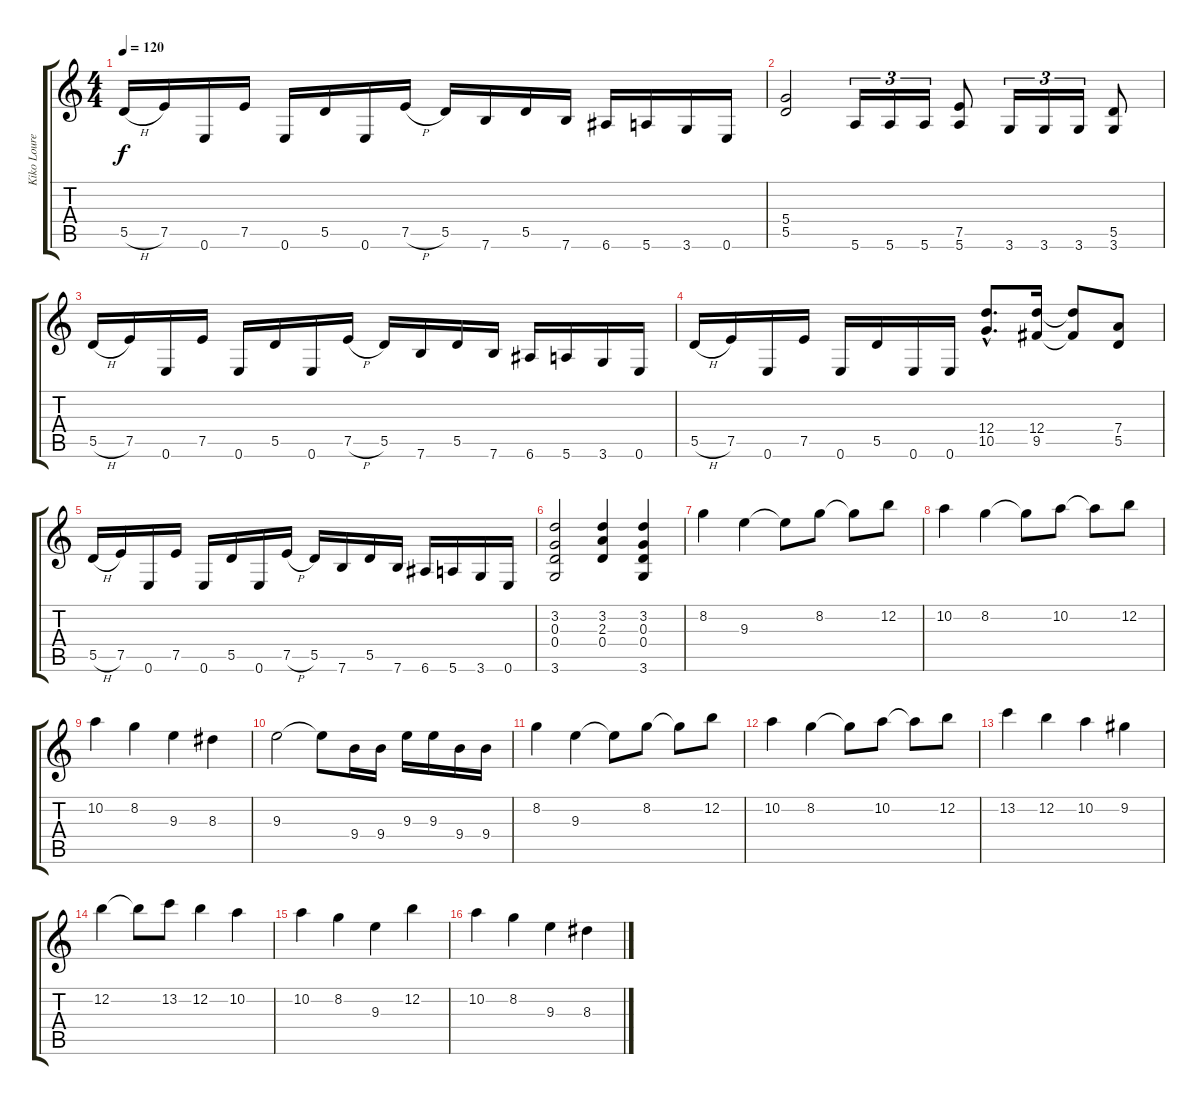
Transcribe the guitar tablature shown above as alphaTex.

\track ("Kiko Loureiro " "Kiko Loure") {instrument distortionguitar}
\staff {score tabs}
\tuning (E4 B3 G3 D3 A2 E2) {hide}
\ts (4 4)
\tempo 120
\clef g2
\ks c
5.5{h}.16{dy f} 7.5.16 0.6.16 7.5.16 0.6.16 5.5.16 0.6.16 7.5{h}.16 5.5.16 7.6.16 5.5.16 7.6.16 6.6.16 5.6.16 3.6.16 0.6.16 |
(5.4 5.5).2 5.6.16{tu (3 2)} 5.6.16{tu (3 2)} 5.6.16{tu (3 2)} (7.5 5.6).8 3.6.16{tu (3 2)} 3.6.16{tu (3 2)} 3.6.16{tu (3 2)} (5.5 3.6).8 |
5.5{h}.16 7.5.16 0.6.16 7.5.16 0.6.16 5.5.16 0.6.16 7.5{h}.16 5.5.16 7.6.16 5.5.16 7.6.16 6.6.16 5.6.16 3.6.16 0.6.16 |
5.5{h}.16 7.5.16 0.6.16 7.5.16 0.6.16 5.5.16 0.6.16 0.6.16 (12.4{hac} 10.5{hac}).8{d} (12.4 9.5).16 (12.4{t} 9.5{t}).8 (7.4 5.5).8 |
5.5{h}.16 7.5.16 0.6.16 7.5.16 0.6.16 5.5.16 0.6.16 7.5{h}.16 5.5.16 7.6.16 5.5.16 7.6.16 6.6.16 5.6.16 3.6.16 0.6.16 |
(3.2 0.3 0.4 3.6).2 (3.2 2.3 0.4).4 (3.2 0.3 0.4 3.6).4 |
8.2.4 9.3.4 9.3{t}.8 8.2.8 8.2{t}.8 12.2.8 |
10.2.4 8.2.4 8.2{t}.8 10.2.8 10.2{t}.8 12.2.8 |
10.2.4 8.2.4 9.3.4 8.3.4 |
9.3.2 9.3{t}.8 9.4.16 9.4.16 9.3.16 9.3.16 9.4.16 9.4.16 |
8.2.4 9.3.4 9.3{t}.8 8.2.8 8.2{t}.8 12.2.8 |
10.2.4 8.2.4 8.2{t}.8 10.2.8 10.2{t}.8 12.2.8 |
13.2.4 12.2.4 10.2.4 9.2.4 |
12.2.4 12.2{t}.8 13.2.8 12.2.4 10.2.4 |
10.2.4 8.2.4 9.3.4 12.2.4 |
10.2.4 8.2.4 9.3.4 8.3.4
